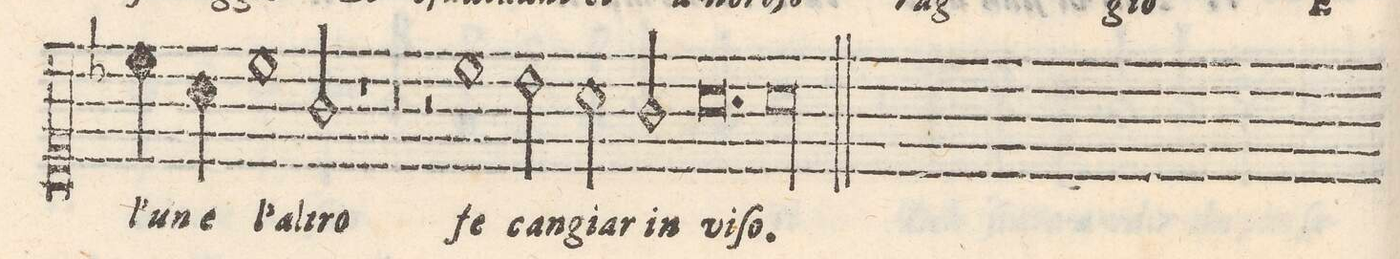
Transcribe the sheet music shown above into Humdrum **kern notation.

**kern	**text
*I"CANTO	*
*clefC1	*
*k[b-]	*
*met(C)	*
*M2/1	*
4cc\	l'un
4a\	e
1cc\	l'al-
=26-	=26-
2g/	-tro
1r	.
=27-	=27-
0r	.
=28-	=28-
2r	.
1cc	fe
2b-\	can-
=29-	=29-
2a\	-giar
2g/	in
0.a	vi-
=30-	=30-
=31-	=31-
0al	-ſo.
==	==
*-	*-
